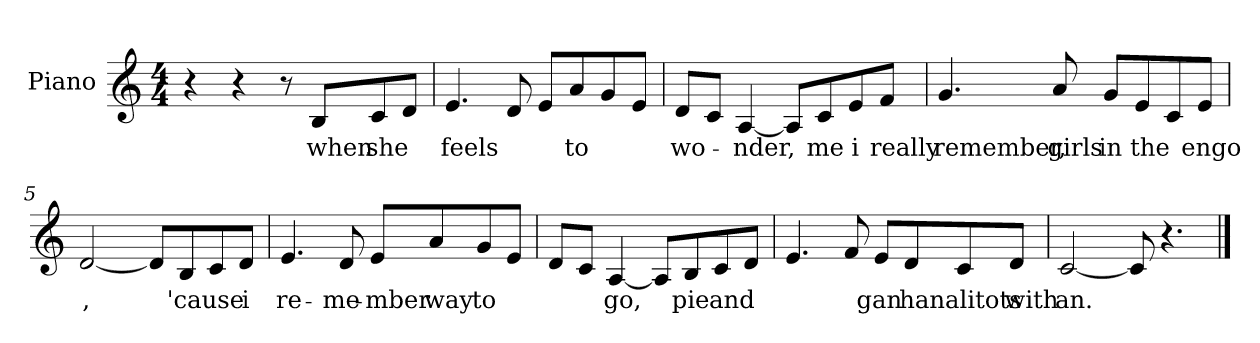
**kern	**text
*part1	*part1
*staff1	*staff1
*I"Piano	*
*I'Pno.	*
*clefG2	*
*k[]	*
*M4/4	*
=1	=1
4r	.
4r	.
8r	.
*MM70	*
8B/L	when
8c/	she
8d/J	--
=2	=2
4.e/	feels
8d/	--
8e/L	--
8a/	to
8g/	--
8e/J	--
=3	=3
8d/L	wo-
8c/J	.
[4A/	-nder,
8A/L]	.
8c/	me
8e/	i
8f/J	really
=4	=4
4.g/	remember,
8a/	girls
8g/L	in
8e/	the
8c/	--
8e/J	engo
=5	=5
[2d/	-,
8d/L]	.
8B/	'cause
8c/	--
8d/J	i
=6	=6
4.e/	re-
8d/	me-
8e/L	-mber
8a/	way
8g/	to
8e/J	--
=7	=7
8d/L	--
8c/J	.
[4A/	go,
8A/L]	.
8B/	pie
8c/	and
8d/J	--
=8	=8
4.e/	--
8f/	--
8e/L	gan
8d/	hanalitots
8c/	--
8d/J	with
=9	=9
[2c/	an.
8c/]	.
4.r	.
==	==
*-	*-
